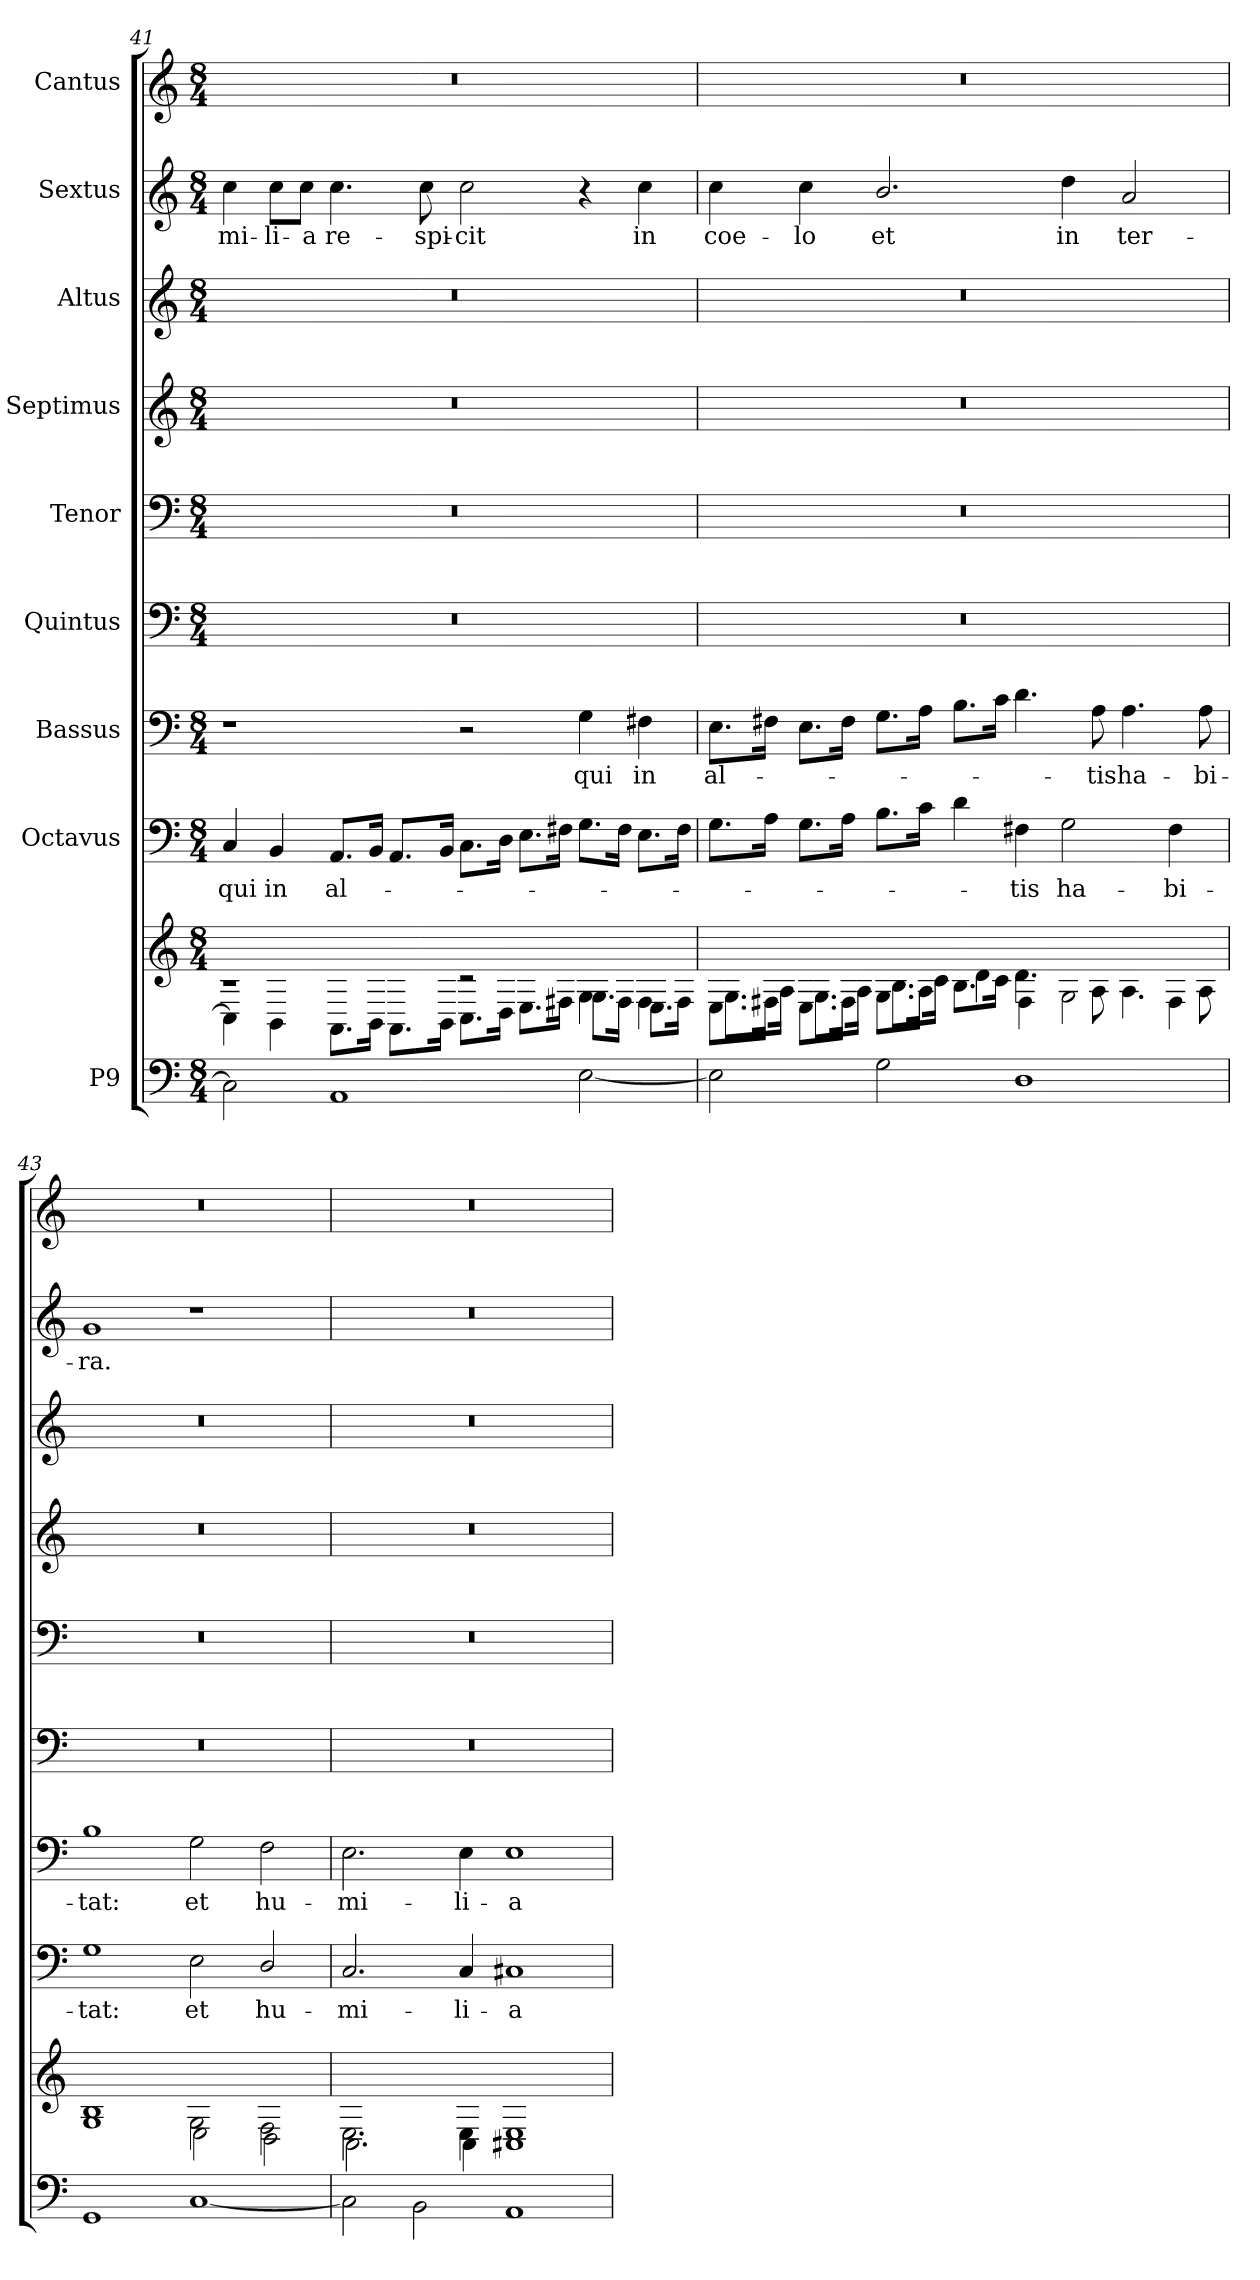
**kern	**kern	**kern	**text	**kern	**text	**kern	**kern	**kern	**kern	**kern	**text	**kern
*part9	*part9	*part8	*part8	*part7	*part7	*part6	*part5	*part4	*part3	*part2	*part2	*part1
*staff10	*staff9	*staff8	*staff8	*staff7	*staff7	*staff6	*staff5	*staff4	*staff3	*staff2	*staff2	*staff1
*I"P9	*	*I"Octavus	*	*I"Bassus	*	*I"Quintus	*I"Tenor	*I"Septimus	*I"Altus	*I"Sextus	*	*I"Cantus
*clefF4	*clefG2	*clefF4	*	*clefF4	*	*clefF4	*clefF4	*clefG2	*clefG2	*clefG2	*	*clefG2
*k[]	*k[]	*k[]	*	*k[]	*	*k[]	*k[]	*k[]	*k[]	*k[]	*	*k[]
*M8/4	*M8/4	*M8/4	*	*M8/4	*	*M8/4	*M8/4	*M8/4	*M8/4	*M8/4	*	*M8/4
=41	=41	=41	=41	=41	=41	=41	=41	=41	=41	=41	=41	=41
*^	*^	*	*	*	*	*	*	*	*	*	*	*
!	!	!	!	!	!LO:LY:b	!	!	!	!	!	!	!	!LO:LY:b	!
0ryy	2C\]	1rc	4C\]	4C/	qui	1r	.	0r	0r	0r	0r	4cc\	-mi-	0r
!	!	!	!	!	!LO:LY:b	!	!	!	!	!	!	!	!LO:LY:b	!
.	.	.	4BB\	4BB/	in	.	.	.	.	.	.	8cc\L	-li-	.
!	!	!	!	!	!	!	!	!	!	!	!	!	!LO:LY:b	!
.	.	.	.	.	.	.	.	.	.	.	.	8cc\J	-a	.
!	!	!	!	!	!LO:LY:b	!	!	!	!	!	!	!	!LO:LY:b	!
.	1AA	.	8.AA\L	8.AA/L	al-	.	.	.	.	.	.	4.cc\	re-	.
.	.	.	16BB\Jk	16BB/Jk	.	.	.	.	.	.	.	.	.	.
.	.	.	8.AA\L	8.AA/L	.	.	.	.	.	.	.	.	.	.
!	!	!	!	!	!	!	!	!	!	!	!	!	!LO:LY:b	!
.	.	.	.	.	.	.	.	.	.	.	.	8cc\	-spi-	.
.	.	.	16BB\Jk	16BB/Jk	.	.	.	.	.	.	.	.	.	.
!	!	!	!	!	!	!	!	!	!	!	!	!	!LO:LY:b	!
.	.	2rc	8.C\L	8.C\L	.	2r	.	.	.	.	.	2cc\	-cit	.
.	.	.	16D\Jk	16D\Jk	.	.	.	.	.	.	.	.	.	.
.	.	.	8.E\L	8.E\L	.	.	.	.	.	.	.	.	.	.
.	.	.	16F#X\Jk	16F#X\Jk	.	.	.	.	.	.	.	.	.	.
!	!	!	!	!	!	!	!LO:LY:b	!	!	!	!	!	!	!
.	[2E\	4G\	8.G\L	8.G\L	.	4G\	qui	.	.	.	.	4r	.	.
.	.	.	16F#\Jk	16F#\Jk	.	.	.	.	.	.	.	.	.	.
!	!	!	!	!	!	!	!LO:LY:b	!	!	!	!	!	!LO:LY:b	!
.	.	4F#i\	8.E\L	8.E\L	.	4F#X\	in	.	.	.	.	4cc\	in	.
.	.	.	16F#\Jk	16F#\Jk	.	.	.	.	.	.	.	.	.	.
!!LO:PB:g=z
=42	=42	=42	=42	=42	=42	=42	=42	=42	=42	=42	=42	=42	=42	=42
!	!	!	!	!	!	!	!LO:LY:b	!	!	!	!	!	!LO:LY:b	!
0ryy	2E\]	8.E\L	8.G\L	8.G\L	.	8.E\L	al-	0r	0r	0r	0r	4cc\	coe-	0r
.	.	16F#X\Jk	16A\Jk	16A\Jk	.	16F#X\Jk	.	.	.	.	.	.	.	.
!	!	!	!	!	!	!	!	!	!	!	!	!	!LO:LY:b	!
.	.	8.E\L	8.G\L	8.G\L	.	8.E\L	.	.	.	.	.	4cc\	-lo	.
.	.	16F#\Jk	16A\Jk	16A\Jk	.	16F#\Jk	.	.	.	.	.	.	.	.
!	!	!	!	!	!	!	!	!	!	!	!	!	!LO:LY:b	!
.	2G\	8.G\L	8.B\L	8.B\L	.	8.G\L	.	.	.	.	.	2.b/	et	.
.	.	16A\Jk	16c\Jk	16c\Jk	.	16A\Jk	.	.	.	.	.	.	.	.
.	.	8.B\L	4d\	4d\	.	8.B\L	.	.	.	.	.	.	.	.
.	.	16c\Jk	.	.	.	16c\Jk	.	.	.	.	.	.	.	.
!	!	!	!	!	!LO:LY:b	!	!	!	!	!	!	!	!	!
.	1D	4.d\	4F#i\	4F#X\	-tis	4.d\	.	.	.	.	.	.	.	.
!	!	!	!	!	!LO:LY:b	!	!	!	!	!	!	!	!LO:LY:b	!
.	.	.	2G\	2G\	ha-	.	.	.	.	.	.	4dd\	in	.
!	!	!	!	!	!	!	!LO:LY:b	!	!	!	!	!	!	!
.	.	8A\	.	.	.	8A\	-tis	.	.	.	.	.	.	.
!	!	!	!	!	!	!	!LO:LY:b	!	!	!	!	!	!LO:LY:b	!
.	.	4.A\	.	.	.	4.A\	ha-	.	.	.	.	2a/	ter-	.
!	!	!	!	!	!LO:LY:b	!	!	!	!	!	!	!	!	!
.	.	.	4F#\	4F#\	-bi-	.	.	.	.	.	.	.	.	.
!	!	!	!	!	!	!	!LO:LY:b	!	!	!	!	!	!	!
.	.	8A\	.	.	.	8A\	-bi-	.	.	.	.	.	.	.
=43	=43	=43	=43	=43	=43	=43	=43	=43	=43	=43	=43	=43	=43	=43
!	!	!	!	!	!LO:LY:b	!	!LO:LY:b	!	!	!	!	!	!LO:LY:b	!
0ryy	1GG	1B	1G	1G	-tat:	1B	-tat:	0r	0r	0r	0r	1g	-ra.	0r
!	!	!	!	!	!LO:LY:b	!	!LO:LY:b	!	!	!	!	!	!	!
.	[1C	2G\	2E\	2E\	et	2G\	et	.	.	.	.	1r	.	.
!	!	!	!	!	!LO:LY:b	!	!LO:LY:b	!	!	!	!	!	!	!
.	.	2F\	2D\	2D/	hu-	2F\	hu-	.	.	.	.	.	.	.
=44	=44	=44	=44	=44	=44	=44	=44	=44	=44	=44	=44	=44	=44	=44
!	!	!	!	!	!LO:LY:b	!	!LO:LY:b	!	!	!	!	!	!	!
0ryy	2C\]	2.E\	2.C\	2.C/	-mi-	2.E\	-mi-	0r	0r	0r	0r	0r	.	0r
.	2BB\	.	.	.	.	.	.	.	.	.	.	.	.	.
!	!	!	!	!	!LO:LY:b	!	!LO:LY:b	!	!	!	!	!	!	!
.	.	4E\	4C\	4C/	-li-	4E\	-li-	.	.	.	.	.	.	.
!	!	!	!	!	!LO:LY:b	!	!LO:LY:b	!	!	!	!	!	!	!
.	1AA	1E	1C#X	1C#X	-a	1E	-a	.	.	.	.	.	.	.
*v	*v	*	*	*	*	*	*	*	*	*	*	*	*	*
*	*v	*v	*	*	*	*	*	*	*	*	*	*	*
=	=	=	=	=	=	=	=	=	=	=	=	=
*-	*-	*-	*-	*-	*-	*-	*-	*-	*-	*-	*-	*-
